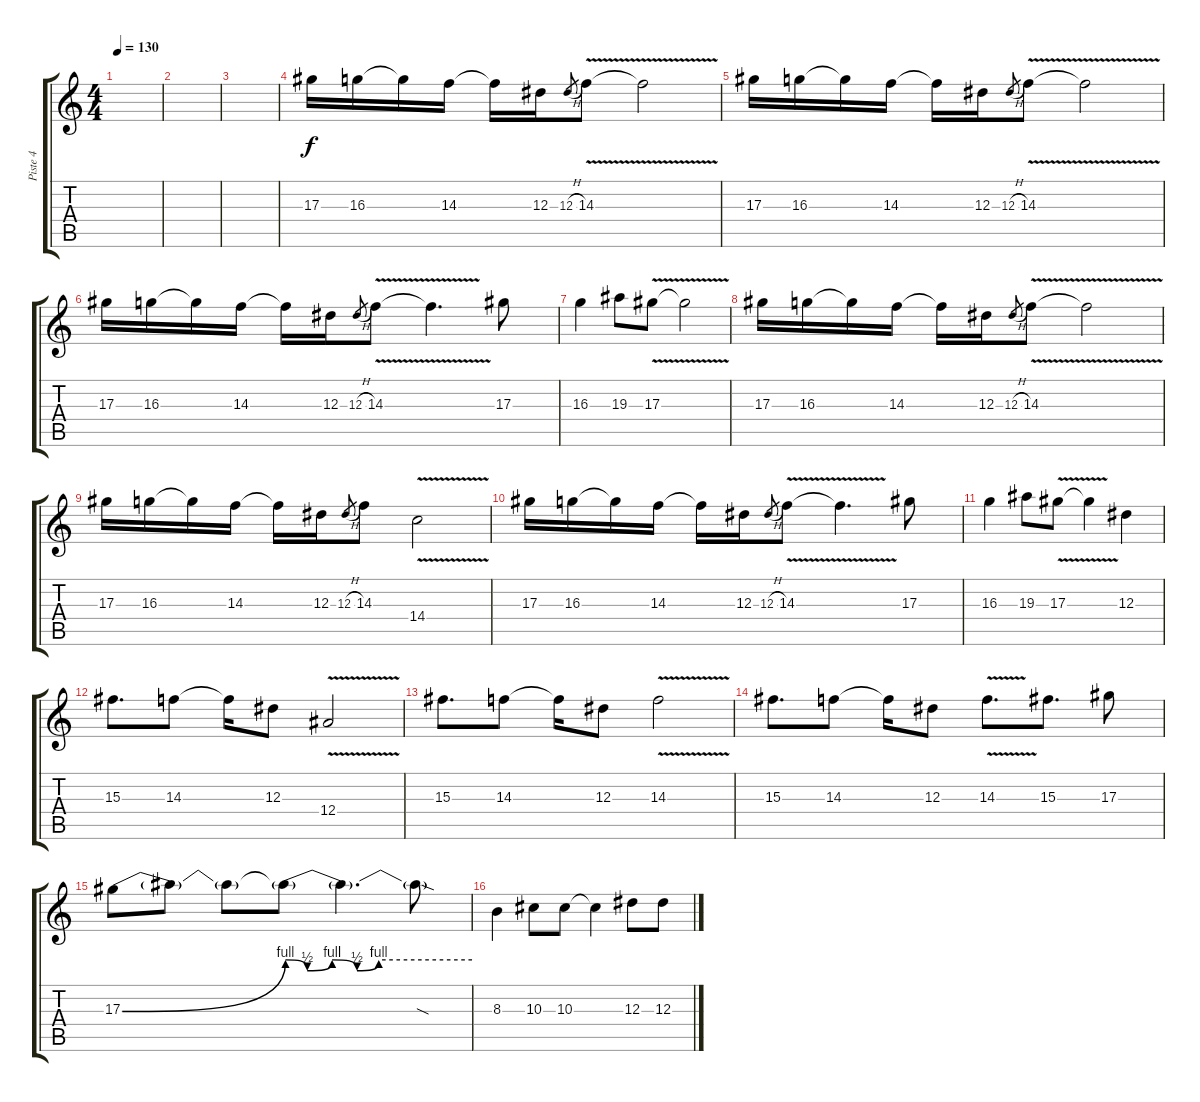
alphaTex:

\track ("Piste 4" "Piste 4") {instrument distortionguitar}
\staff {score tabs}
\tuning (C4 G3 Eb3 Bb2 F2 C2) {hide}
\ts (4 4)
\tempo 130
\clef g2
\ks c
|
|
|
17.3.16 16.3.16 16.3{t}.16 14.3.16 14.3{t}.16 12.3.16 12.3{h}.8{gr} 14.3{v}.8 14.3{t}.2 |
17.3.16 16.3.16 16.3{t}.16 14.3.16 14.3{t}.16 12.3.16 12.3{h}.8{gr} 14.3{v}.8 14.3{t}.2 |
17.3.16 16.3.16 16.3{t}.16 14.3.16 14.3{t}.16 12.3.16 12.3{h}.8{gr} 14.3{v}.8 14.3{t}.4{d} 17.3.8 |
16.3.4 19.3.8 17.3{v}.8 17.3{t}.2 |
17.3.16 16.3.16 16.3{t}.16 14.3.16 14.3{t}.16 12.3.16 12.3{h}.8{gr} 14.3{v}.8 14.3{t}.2 |
17.3.16 16.3.16 16.3{t}.16 14.3.16 14.3{t}.16 12.3.16 12.3{h}.8{gr} 14.3.8 14.4{v}.2 |
17.3.16 16.3.16 16.3{t}.16 14.3.16 14.3{t}.16 12.3.16 12.3{h}.8{gr} 14.3{v}.8 14.3{t}.4{d} 17.3.8 |
16.3.4 19.3.8 17.3{v}.8 17.3{t}.4 12.3.4 |
15.3.8{d} 14.3.8 14.3{t}.16 12.3.8 12.4{v}.2 |
15.3.8{d} 14.3.8 14.3{t}.16 12.3.8 14.3{v}.2 |
15.3.8{d} 14.3.8 14.3{t}.16 12.3.8 14.3{v}.8{d} 15.3.8{d} 17.3.8 |
17.3{be (bend 0 0 60 4)}.8 17.3{t}.8 17.3{t}.8 17.3{be (custom 0 4 7 2 15 4 23 2 30 4 60 4) t}.8 17.3{t}.4{d} 17.3{sod t}.8 |
8.3.4 10.3.8 10.3.8 10.3{t}.4 12.3.8 12.3.8
